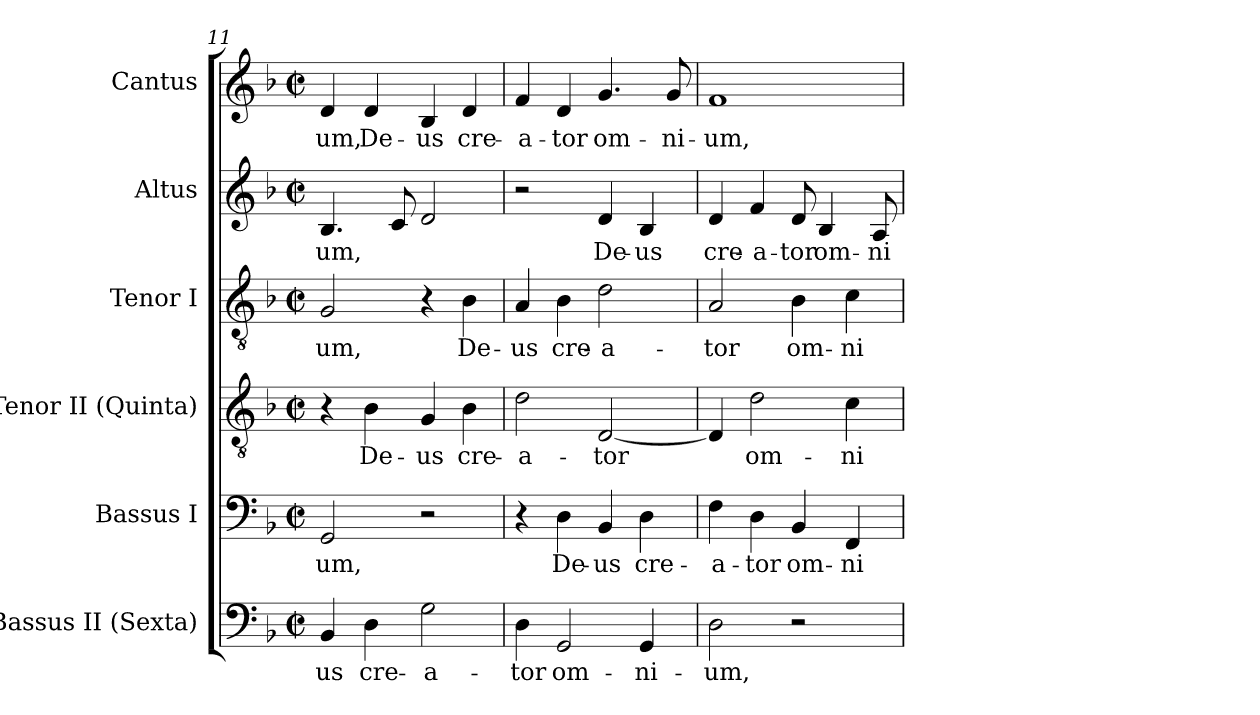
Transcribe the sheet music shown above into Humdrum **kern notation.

**kern	**text	**kern	**text	**kern	**text	**kern	**text	**kern	**text	**kern	**text
*part6	*part6	*part5	*part5	*part4	*part4	*part3	*part3	*part2	*part2	*part1	*part1
*staff6	*staff6	*staff5	*staff5	*staff4	*staff4	*staff3	*staff3	*staff2	*staff2	*staff1	*staff1
*I"Bassus II (Sexta)	*	*I"Bassus I	*	*I"Tenor II (Quinta)	*	*I"Tenor I	*	*I"Altus	*	*I"Cantus	*
*I'B.	*	*I'B.	*	*I'T.	*	*I'T.	*	*I'A.	*	*I'A.	*
*clefF4	*	*clefF4	*	*clefGv2	*	*clefGv2	*	*clefG2	*	*clefG2	*
*	*	*	*	*ITrd7c12	*	*ITrd7c12	*	*	*	*	*
*k[b-]	*	*k[b-]	*	*k[b-]	*	*k[b-]	*	*k[b-]	*	*k[b-]	*
*F:	*	*F:	*	*F:	*	*F:	*	*F:	*	*F:	*
*M2/2	*	*M2/2	*	*M2/2	*	*M2/2	*	*M2/2	*	*M2/2	*
*met(c|)	*	*met(c|)	*	*met(c|)	*	*met(c|)	*	*met(c|)	*	*met(c|)	*
=11	=11	=11	=11	=11	=11	=11	=11	=11	=11	=11	=11
!	!LO:LY:b:color=#000000	!	!	!	!	!	!	!	!	!	!
!	!	!	!LO:LY:b:color=#000000	!	!	!	!	!	!	!	!
!	!	!	!	!	!	!	!LO:LY:b:color=#000000	!	!	!	!
!	!	!	!	!	!	!	!	!	!LO:LY:b:color=#000000	!	!
!	!	!	!	!	!	!	!	!	!	!	!LO:LY:b:color=#000000
4BB-i/	-us	2GGi/	-um,	4r	.	2GGi/	-um,	4.B-i/	-um,	4di/	-um,
!	!LO:LY:b:color=#000000	!	!	!	!	!	!	!	!	!	!
!	!	!	!	!	!LO:LY:b:color=#000000	!	!	!	!	!	!
!	!	!	!	!	!	!	!	!	!	!	!LO:LY:b:color=#000000
4Di\	cre-	.	.	4BB-i\	De-	.	.	.	.	4di/	De-
.	.	.	.	.	.	.	.	8ci/	.	.	.
!	!LO:LY:b:color=#000000	!	!	!	!	!	!	!	!	!	!
!	!	!	!	!	!LO:LY:b:color=#000000	!	!	!	!	!	!
!	!	!	!	!	!	!	!	!	!	!	!LO:LY:b:color=#000000
2Gi\	-a-	2r	.	4GGi/	-us	4r	.	2di/	.	4B-i/	-us
!	!	!	!	!	!LO:LY:b:color=#000000	!	!	!	!	!	!
!	!	!	!	!	!	!	!LO:LY:b:color=#000000	!	!	!	!
!	!	!	!	!	!	!	!	!	!	!	!LO:LY:b:color=#000000
.	.	.	.	4BB-i\	cre-	4BB-i\	De-	.	.	4di/	cre-
=12	=12	=12	=12	=12	=12	=12	=12	=12	=12	=12	=12
!	!LO:LY:b:color=#000000	!	!	!	!	!	!	!	!	!	!
!	!	!	!	!	!LO:LY:b:color=#000000	!	!	!	!	!	!
!	!	!	!	!	!	!	!LO:LY:b:color=#000000	!	!	!	!
!	!	!	!	!	!	!	!	!	!	!	!LO:LY:b:color=#000000
4Di\	-tor	4r	.	2Di\	-a-	4AAi/	-us	2r	.	4fi/	-a-
!	!LO:LY:b:color=#000000	!	!	!	!	!	!	!	!	!	!
!	!	!	!LO:LY:b:color=#000000	!	!	!	!	!	!	!	!
!	!	!	!	!	!	!	!LO:LY:b:color=#000000	!	!	!	!
!	!	!	!	!	!	!	!	!	!	!	!LO:LY:b:color=#000000
2GGi/	om-	4Di\	De-	.	.	4BB-i\	cre-	.	.	4di/	-tor
!	!	!	!LO:LY:b:color=#000000	!	!	!	!	!	!	!	!
!	!	!	!	!	!LO:LY:b:color=#000000	!	!	!	!	!	!
!	!	!	!	!	!	!	!LO:LY:b:color=#000000	!	!	!	!
!	!	!	!	!	!	!	!	!	!LO:LY:b:color=#000000	!	!
!	!	!	!	!	!	!	!	!	!	!	!LO:LY:b:color=#000000
.	.	4BB-i/	-us	[<2DDi/	-tor	2Di\	-a-	4di/	De-	4.gi/	om-
!	!LO:LY:b:color=#000000	!	!	!	!	!	!	!	!	!	!
!	!	!	!LO:LY:b:color=#000000	!	!	!	!	!	!	!	!
!	!	!	!	!	!	!	!	!	!LO:LY:b:color=#000000	!	!
4GGi/	-ni-	4Di\	cre-	.	.	.	.	4B-i/	-us	.	.
!	!	!	!	!	!	!	!	!	!	!	!LO:LY:b:color=#000000
.	.	.	.	.	.	.	.	.	.	8gi/	-ni-
!!LO:LB:g=z
=13	=13	=13	=13	=13	=13	=13	=13	=13	=13	=13	=13
!	!LO:LY:b:color=#000000	!	!	!	!	!	!	!	!	!	!
!	!	!	!LO:LY:b:color=#000000	!	!	!	!	!	!	!	!
!	!	!	!	!	!	!	!LO:LY:b:color=#000000	!	!	!	!
!	!	!	!	!	!	!	!	!	!LO:LY:b:color=#000000	!	!
!	!	!	!	!	!	!	!	!	!	!	!LO:LY:b:color=#000000
2Di\	-um,	4Fi\	-a-	4DDi/]	.	2AAi/	-tor	4di/	cre-	1fi	-um,
!	!	!	!LO:LY:b:color=#000000	!	!	!	!	!	!	!	!
!	!	!	!	!	!LO:LY:b:color=#000000	!	!	!	!	!	!
!	!	!	!	!	!	!	!	!	!LO:LY:b:color=#000000	!	!
.	.	4Di\	-tor	2Di\	om-	.	.	4fi/	-a-	.	.
!	!	!	!LO:LY:b:color=#000000	!	!	!	!	!	!	!	!
!	!	!	!	!	!	!	!LO:LY:b:color=#000000	!	!	!	!
!	!	!	!	!	!	!	!	!	!LO:LY:b:color=#000000	!	!
2r	.	4BB-i/	om-	.	.	4BB-i\	om-	8di/	-tor	.	.
!	!	!	!	!	!	!	!	!	!LO:LY:b:color=#000000	!	!
.	.	.	.	.	.	.	.	4B-i/	om-	.	.
!	!	!	!LO:LY:b:color=#000000	!	!	!	!	!	!	!	!
!	!	!	!	!	!LO:LY:b:color=#000000	!	!	!	!	!	!
!	!	!	!	!	!	!	!LO:LY:b:color=#000000	!	!	!	!
.	.	4FFi/	-ni-	4Ci\	-ni-	4Ci\	-ni-	.	.	.	.
!	!	!	!	!	!	!	!	!	!LO:LY:b:color=#000000	!	!
.	.	.	.	.	.	.	.	8Ai/	-ni-	.	.
=	=	=	=	=	=	=	=	=	=	=	=
*-	*-	*-	*-	*-	*-	*-	*-	*-	*-	*-	*-
